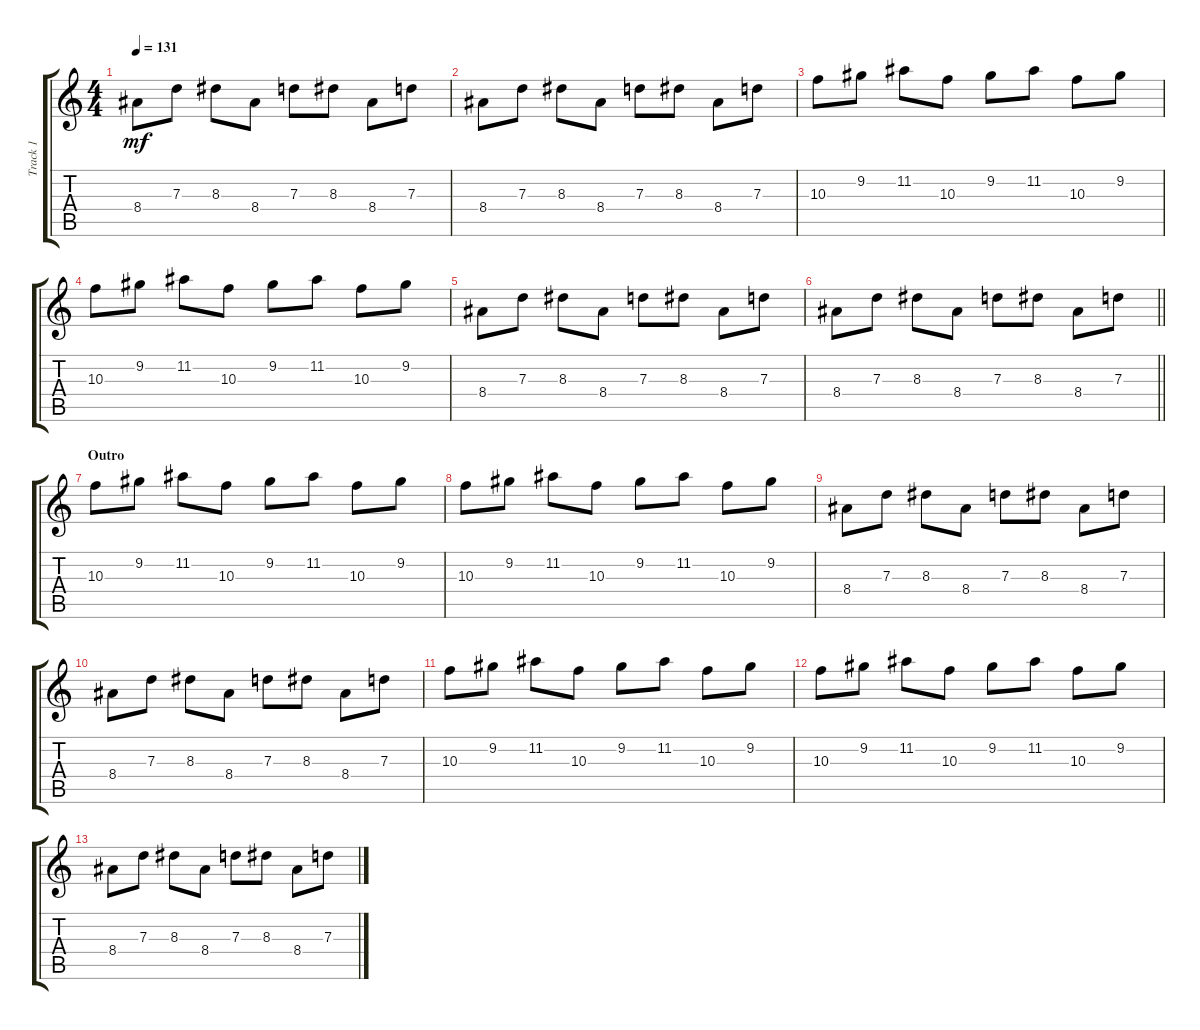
\track ("Track 1" "Track 1") {instrument overdrivenguitar}
\staff {score tabs}
\tuning (E4 B3 G3 D3 A2 E2) {hide}
\ts (4 4)
\tempo 131
\clef g2
\ks c
8.4.8{dy mf} 7.3.8 8.3.8 8.4.8 7.3.8 8.3.8 8.4.8 7.3.8 |
8.4.8 7.3.8 8.3.8 8.4.8 7.3.8 8.3.8 8.4.8 7.3.8 |
10.3.8 9.2.8 11.2.8 10.3.8 9.2.8 11.2.8 10.3.8 9.2.8 |
10.3.8 9.2.8 11.2.8 10.3.8 9.2.8 11.2.8 10.3.8 9.2.8 |
8.4.8 7.3.8 8.3.8 8.4.8 7.3.8 8.3.8 8.4.8 7.3.8 |
\barLineRight lightlight
8.4.8 7.3.8 8.3.8 8.4.8 7.3.8 8.3.8 8.4.8 7.3.8 |
\section ("" "Outro")
10.3.8 9.2.8 11.2.8 10.3.8 9.2.8 11.2.8 10.3.8 9.2.8 |
10.3.8 9.2.8 11.2.8 10.3.8 9.2.8 11.2.8 10.3.8 9.2.8 |
8.4.8 7.3.8 8.3.8 8.4.8 7.3.8 8.3.8 8.4.8 7.3.8 |
8.4.8 7.3.8 8.3.8 8.4.8 7.3.8 8.3.8 8.4.8 7.3.8 |
10.3.8 9.2.8 11.2.8 10.3.8 9.2.8 11.2.8 10.3.8 9.2.8 |
10.3.8 9.2.8 11.2.8 10.3.8 9.2.8 11.2.8 10.3.8 9.2.8 |
8.4.8 7.3.8 8.3.8 8.4.8 7.3.8 8.3.8 8.4.8 7.3.8
